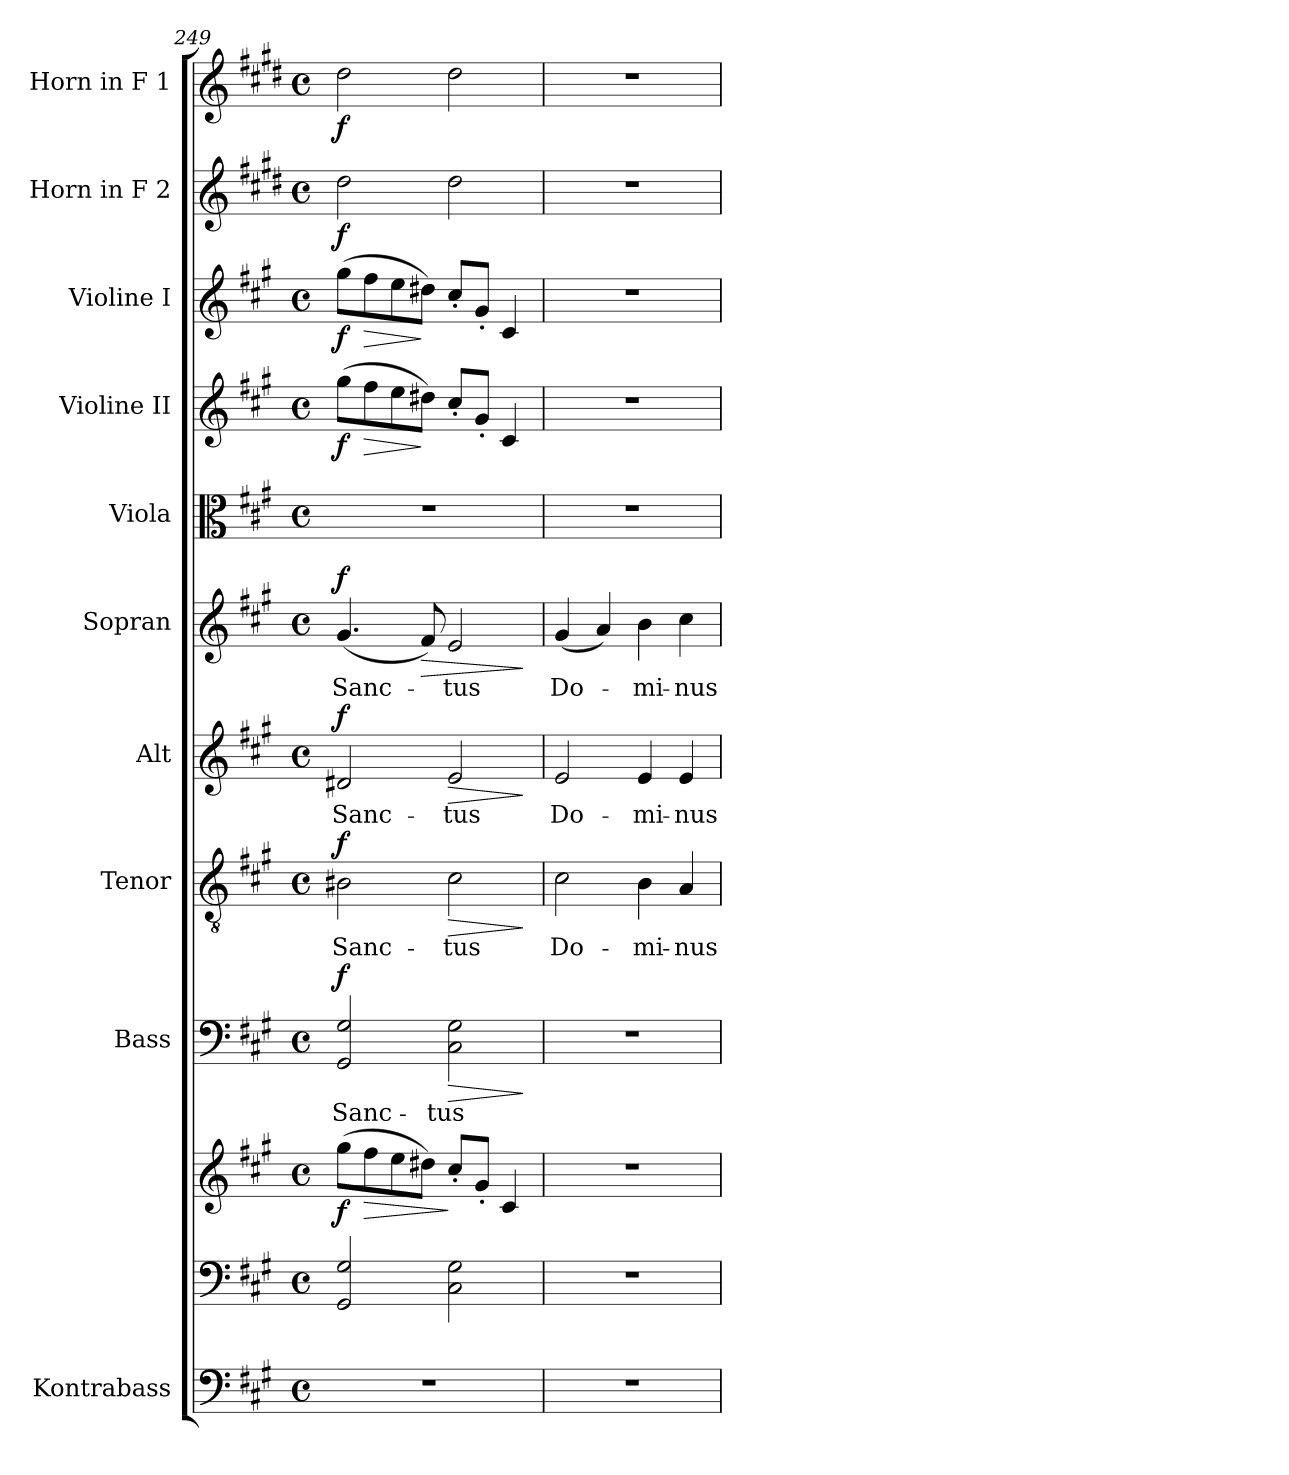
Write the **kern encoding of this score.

**kern	**kern	**kern	**dynam	**kern	**text	**dynam	**kern	**text	**dynam	**kern	**text	**dynam	**kern	**text	**dynam	**kern	**kern	**dynam	**kern	**dynam	**kern	**dynam	**kern	**dynam
*part11	*part10	*part10	*part10	*part9	*part9	*part9	*part8	*part8	*part8	*part7	*part7	*part7	*part6	*part6	*part6	*part5	*part4	*part4	*part3	*part3	*part2	*part2	*part1	*part1
*staff12	*staff11	*staff10	*staff10/11	*staff9	*staff9	*staff9	*staff8	*staff8	*staff8	*staff7	*staff7	*staff7	*staff6	*staff6	*staff6	*staff5	*staff4	*staff4	*staff3	*staff3	*staff2	*staff2	*staff1	*staff1
*I"Kontrabass	*	*	*	*I"Bass	*	*	*I"Tenor	*	*	*I"Alt	*	*	*I"Sopran	*	*	*I"Viola	*I"Violine II	*	*I"Violine I	*	*I"Horn in F 2	*	*I"Horn in F 1	*
*I'Kb.	*	*	*	*I'B.	*	*	*I'T.	*	*	*I'A.	*	*	*I'S.	*	*	*I'Vla.	*I'Vl. II	*	*I'Vl. I	*	*	*	*	*
*clefF4	*clefF4	*clefG2	*	*clefF4	*	*	*clefGv2	*	*	*clefG2	*	*	*clefG2	*	*	*clefC3	*clefG2	*	*clefG2	*	*clefG2	*	*clefG2	*
*ITrd7c12	*	*	*	*	*	*	*	*	*	*	*	*	*	*	*	*	*	*	*	*	*ITrd4c7	*	*ITrd4c7	*
*k[f#c#g#]	*k[f#c#g#]	*k[f#c#g#]	*	*k[f#c#g#]	*	*	*k[f#c#g#]	*	*	*k[f#c#g#]	*	*	*k[f#c#g#]	*	*	*k[f#c#g#]	*k[f#c#g#]	*	*k[f#c#g#]	*	*k[f#c#g#]	*	*k[f#c#g#]	*
*A:	*A:	*A:	*	*A:	*	*	*A:	*	*	*A:	*	*	*A:	*	*	*A:	*A:	*	*A:	*	*A:	*	*A:	*
*M4/4	*M4/4	*M4/4	*	*M4/4	*	*	*M4/4	*	*	*M4/4	*	*	*M4/4	*	*	*M4/4	*M4/4	*	*M4/4	*	*M4/4	*	*M4/4	*
*met(c)	*met(c)	*met(c)	*	*met(c)	*	*	*met(c)	*	*	*met(c)	*	*	*met(c)	*	*	*met(c)	*met(c)	*	*met(c)	*	*met(c)	*	*met(c)	*
=249	=249	=249	=249	=249	=249	=249	=249	=249	=249	=249	=249	=249	=249	=249	=249	=249	=249	=249	=249	=249	=249	=249	=249	=249
!	!	!	!LO:DY:b	!	!LO:LY:b	!LO:DY:a	!	!LO:LY:b	!LO:DY:a	!	!LO:LY:b	!LO:DY:a	!	!LO:LY:b	!LO:DY:a	!	!	!LO:DY:b	!	!LO:DY:b	!	!LO:DY:b	!	!LO:DY:b
1r	2GG#/ 2G#/	(>8gg#\L	f	2GG#/ 2G#/	Sanc-	f	2B#X\	Sanc-	f	2d#X/	Sanc-	f	(<4.g#/	Sanc-	f	1r	(>8gg#\L	f	(>8gg#\L	f	2g#\	f	2g#\	f
!	!	!	!LO:HP:b	!	!	!	!	!	!	!	!	!	!	!	!	!	!	!LO:HP:b	!	!LO:HP:b	!	!	!	!
.	.	8ff#\	>	.	.	.	.	.	.	.	.	.	.	.	.	.	8ff#\	>	8ff#\	>	.	.	.	.
.	.	8ee\	.	.	.	.	.	.	.	.	.	.	.	.	.	.	8ee\	.	8ee\	.	.	.	.	.
!	!	!	!	!	!	!	!	!	!	!	!	!	!	!	!LO:HP:b	!	!	!	!	!	!	!	!	!
.	.	8dd#X\J)	.	.	.	.	.	.	.	.	.	.	8f#/)	.	>	.	8dd#X\J)	]	8dd#X\J)	]	.	.	.	.
!	!	!	!	!	!LO:LY:b	!LO:HP:b	!	!LO:LY:b	!LO:HP:b	!	!LO:LY:b	!LO:HP:b	!	!LO:LY:b	!	!	!	!	!	!	!	!	!	!
.	2C#\ 2G#\	8cc#'</L	]	2C#\ 2G#\	-tus	>	2c#\	-tus	>	2e/	-tus	>	2e/	-tus	.	.	8cc#'</L	.	8cc#'</L	.	2g#\	.	2g#\	.
.	.	8g#'</J	.	.	.	.	.	.	.	.	.	.	.	.	.	.	8g#'</J	.	8g#'</J	.	.	.	.	.
.	.	4c#/	.	.	.	.	.	.	.	.	.	.	.	.	.	.	4c#/	.	4c#/	.	.	.	.	.
.	.	.	.	.	.	]	.	.	]	.	.	]	.	.	]	.	.	.	.	.	.	.	.	.
=250	=250	=250	=250	=250	=250	=250	=250	=250	=250	=250	=250	=250	=250	=250	=250	=250	=250	=250	=250	=250	=250	=250	=250	=250
!	!	!	!	!	!	!	!	!LO:LY:b	!	!	!LO:LY:b	!	!	!LO:LY:b	!	!	!	!	!	!	!	!	!	!
1r	1r	1r	.	1r	.	.	2c#\	Do-	.	2e/	Do-	.	(<4g#/	Do-	.	1r	1r	.	1r	.	1r	.	1r	.
.	.	.	.	.	.	.	.	.	.	.	.	.	4a/)	.	.	.	.	.	.	.	.	.	.	.
!	!	!	!	!	!	!	!	!LO:LY:b	!	!	!LO:LY:b	!	!	!LO:LY:b	!	!	!	!	!	!	!	!	!	!
.	.	.	.	.	.	.	4B\	-mi-	.	4e/	-mi-	.	4b\	-mi-	.	.	.	.	.	.	.	.	.	.
!	!	!	!	!	!	!	!	!LO:LY:b	!	!	!LO:LY:b	!	!	!LO:LY:b	!	!	!	!	!	!	!	!	!	!
.	.	.	.	.	.	.	4A/	-nus	.	4e/	-nus	.	4cc#\	-nus	.	.	.	.	.	.	.	.	.	.
=	=	=	=	=	=	=	=	=	=	=	=	=	=	=	=	=	=	=	=	=	=	=	=	=
*-	*-	*-	*-	*-	*-	*-	*-	*-	*-	*-	*-	*-	*-	*-	*-	*-	*-	*-	*-	*-	*-	*-	*-	*-
